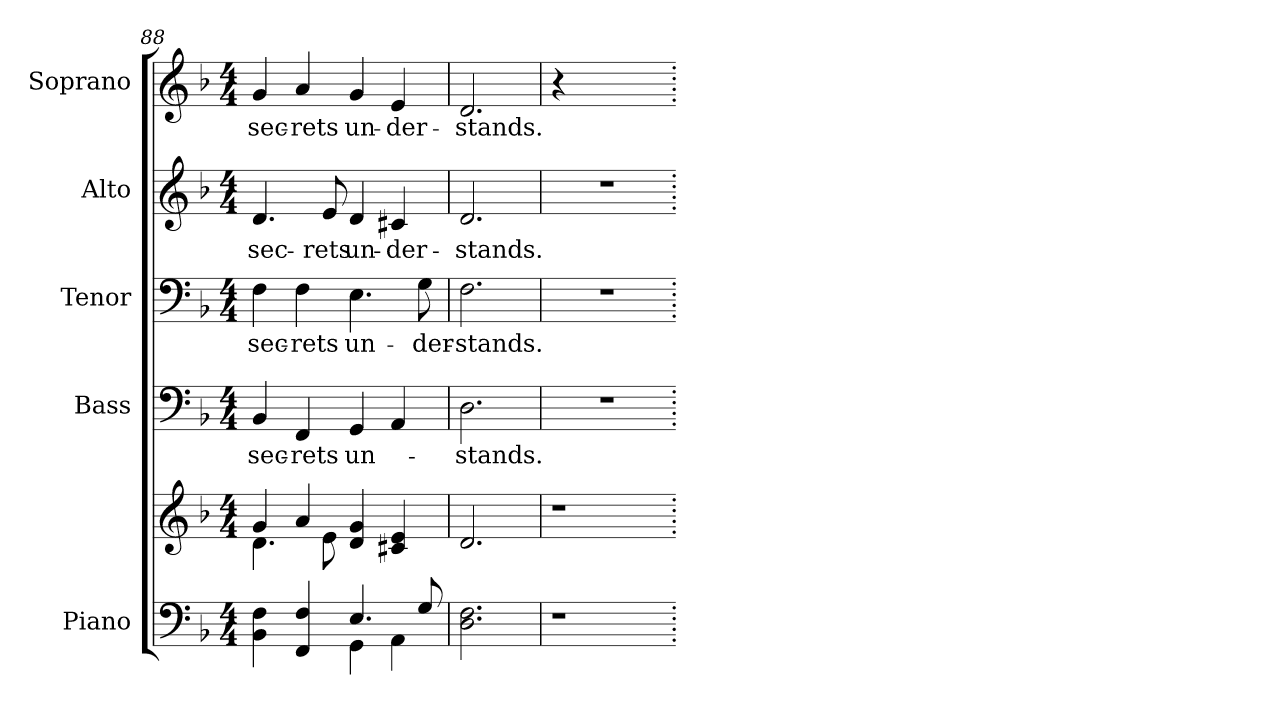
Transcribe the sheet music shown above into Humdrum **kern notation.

**kern	**kern	**kern	**text	**kern	**text	**kern	**text	**kern	**text
*part5	*part5	*part4	*part4	*part3	*part3	*part2	*part2	*part1	*part1
*staff6	*staff5	*staff4	*staff4	*staff3	*staff3	*staff2	*staff2	*staff1	*staff1
*I"Piano	*	*I"Bass	*	*I"Tenor	*	*I"Alto	*	*I"Soprano	*
*I'Pno.	*	*I'B.	*	*I'T.	*	*I'A.	*	*I'S.	*
*clefF4	*clefG2	*clefF4	*	*clefF4	*	*clefG2	*	*clefG2	*
*k[b-]	*k[b-]	*k[b-]	*	*k[b-]	*	*k[b-]	*	*k[b-]	*
*F:	*F:	*F:	*	*F:	*	*F:	*	*F:	*
*M4/4	*M4/4	*M4/4	*	*M4/4	*	*M4/4	*	*M4/4	*
=88	=88	=88	=88	=88	=88	=88	=88	=88	=88
*^	*^	*	*	*	*	*	*	*	*
!	!	!	!	!	!LO:LY:b:color=#000000	!	!	!	!	!	!
!	!	!	!	!	!	!	!LO:LY:b:color=#000000	!	!	!	!
!	!	!	!	!	!	!	!	!	!LO:LY:b:color=#000000	!	!
!	!	!	!	!	!	!	!	!	!	!	!LO:LY:b:color=#000000
4BB-i\ 4Fi	2ryy	4gi/	4.di\	4BB-i/	sec-	4Fi\	sec-	4.di/	sec-	4gi/	sec-
!	!	!	!	!	!LO:LY:b:color=#000000	!	!	!	!	!	!
!	!	!	!	!	!	!	!LO:LY:b:color=#000000	!	!	!	!
!	!	!	!	!	!	!	!	!	!	!	!LO:LY:b:color=#000000
4FFi/ 4Fi	.	4ai/	.	4FFi/	-rets	4Fi\	-rets	.	.	4ai/	-rets
!	!	!	!	!	!	!	!	!	!LO:LY:b:color=#000000	!	!
.	.	.	8ei\	.	.	.	.	8ei/	-rets	.	.
!	!	!	!	!	!LO:LY:b:color=#000000	!	!	!	!	!	!
!	!	!	!	!	!	!	!LO:LY:b:color=#000000	!	!	!	!
!	!	!	!	!	!	!	!	!	!LO:LY:b:color=#000000	!	!
!	!	!	!	!	!	!	!	!	!	!	!LO:LY:b:color=#000000
4.Ei/	4GGi\	4di/ 4gi	2ryy	4GGi/	un-	4.Ei\	un-	4di/	un-	4gi/	un-
!	!	!	!	!	!	!	!	!	!LO:LY:b:color=#000000	!	!
!	!	!	!	!	!	!	!	!	!	!	!LO:LY:b:color=#000000
.	4AAi\	4c#Xi/ 4ei	.	4AAi/	.	.	.	4c#Xi/	-der-	4ei/	-der-
!	!	!	!	!	!	!	!LO:LY:b:color=#000000	!	!	!	!
8Gi/	.	.	.	.	.	8Gi\	-der-	.	.	.	.
*v	*v	*	*	*	*	*	*	*	*	*	*
*	*v	*v	*	*	*	*	*	*	*	*
!!LO:PB:g=z
=89	=89	=89	=89	=89	=89	=89	=89	=89	=89
!	!	!	!LO:LY:b:color=#000000	!	!	!	!	!	!
!	!	!	!	!	!LO:LY:b:color=#000000	!	!	!	!
!	!	!	!	!	!	!	!LO:LY:b:color=#000000	!	!
!	!	!	!	!	!	!	!	!	!LO:LY:b:color=#000000
2.Di\ 2.Fi	2.di/	2.Di\	-stands.	2.Fi\	-stands.	2.di/	-stands.	2.di/	-stands.
=90	=90	=90	=90	=90	=90	=90	=90	=90	=90
!LO:N:vis=1	!LO:N:vis=1	!LO:N:vis=1	!	!LO:N:vis=1	!	!LO:N:vis=1	!	!	!
4r	4r	1r	.	1r	.	1r	.	4r	.
2.ryy	2.ryy	.	.	.	.	.	.	2.ryy	.
=.	=.	=.	=.	=.	=.	=.	=.	=.	=.
*-	*-	*-	*-	*-	*-	*-	*-	*-	*-
